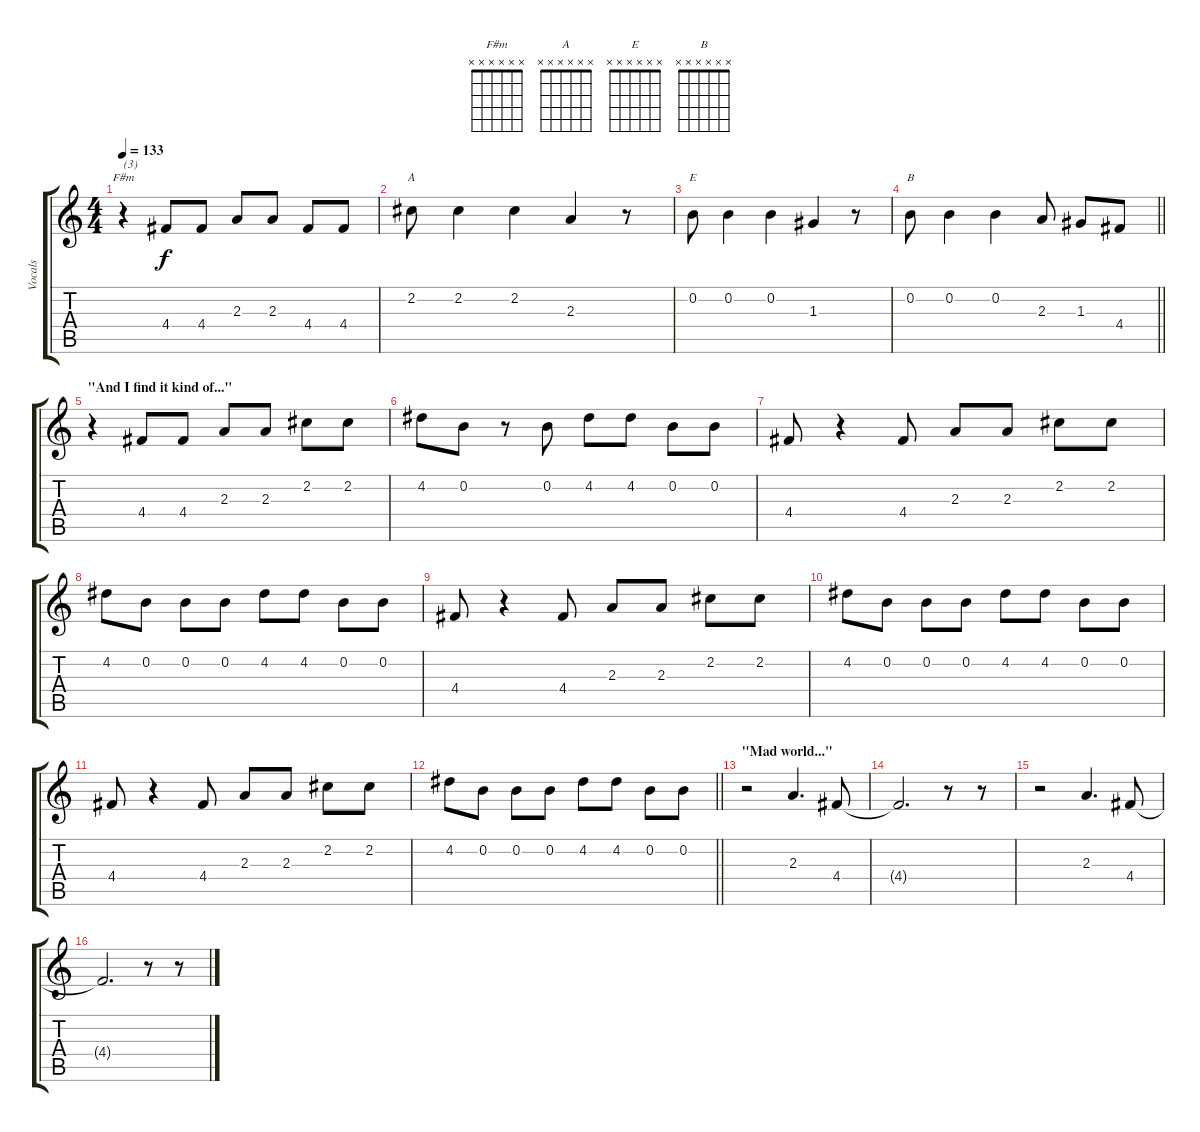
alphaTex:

\track ("Vocals" "Vocals") {instrument acousticguitarsteel}
\staff {score tabs}
\tuning (E4 B3 G3 D3 A2 E2) {hide}
\chord ("F#m" x x x x x x)
\chord ("A" x x x x x x)
\chord ("E" x x x x x x)
\chord ("B" x x x x x x)
\ts (4 4)
\tempo 133
\clef g2
\ks c
r.4{ch "F#m" txt "(3)" dy f} 4.4.8 4.4.8 2.3.8 2.3.8 4.4.8 4.4.8 |
2.2.8{ch "A"} 2.2.4 2.2.4 2.3.4 r.8 |
0.2.8{ch "E"} 0.2.4 0.2.4 1.3.4 r.8 |
\barLineRight lightlight
0.2.8{ch "B"} 0.2.4 0.2.4 2.3.8 1.3.8 4.4.8 |
\section ("" "\"And I find it kind of...\"")
r.4 4.4.8 4.4.8 2.3.8 2.3.8 2.2.8 2.2.8 |
4.2.8 0.2.8 r.8 0.2.8 4.2.8 4.2.8 0.2.8 0.2.8 |
4.4.8 r.4 4.4.8 2.3.8 2.3.8 2.2.8 2.2.8 |
4.2.8 0.2.8 0.2.8 0.2.8 4.2.8 4.2.8 0.2.8 0.2.8 |
4.4.8 r.4 4.4.8 2.3.8 2.3.8 2.2.8 2.2.8 |
4.2.8 0.2.8 0.2.8 0.2.8 4.2.8 4.2.8 0.2.8 0.2.8 |
4.4.8 r.4 4.4.8 2.3.8 2.3.8 2.2.8 2.2.8 |
\barLineRight lightlight
4.2.8 0.2.8 0.2.8 0.2.8 4.2.8 4.2.8 0.2.8 0.2.8 |
\section ("" "\"Mad world...\"")
r.2 2.3.4{d} 4.4.8 |
4.4{t}.2{d} r.8 r.8 |
r.2 2.3.4{d} 4.4.8 |
4.4{t}.2{d} r.8 r.8
